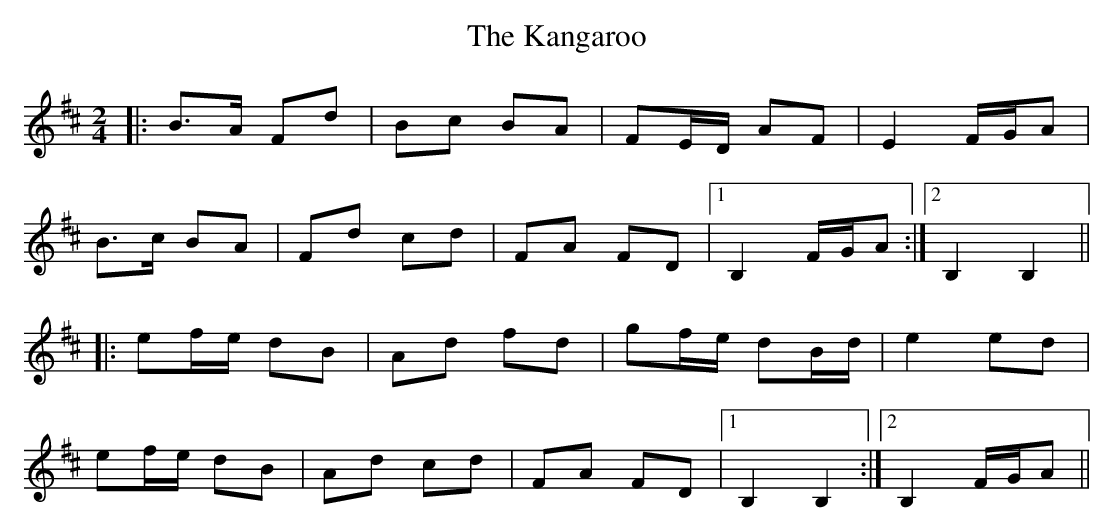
X:1
T: The Kangaroo
M: 2/4
L: 1/8
K: Dmin
K:Bmin
|:B>A Fd|Bc BA|FE/D/ AF|E2 F/G/A|
B>c BA|Fd cd|FA FD|1 B,2 F/G/A:|2 B,2 B,2||
|:ef/e/ dB|Ad fd|gf/e/ dB/d/|e2 ed|
ef/e/ dB|Ad cd|FA FD|1 B,2 B,2:|2 B,2 F/G/A||
